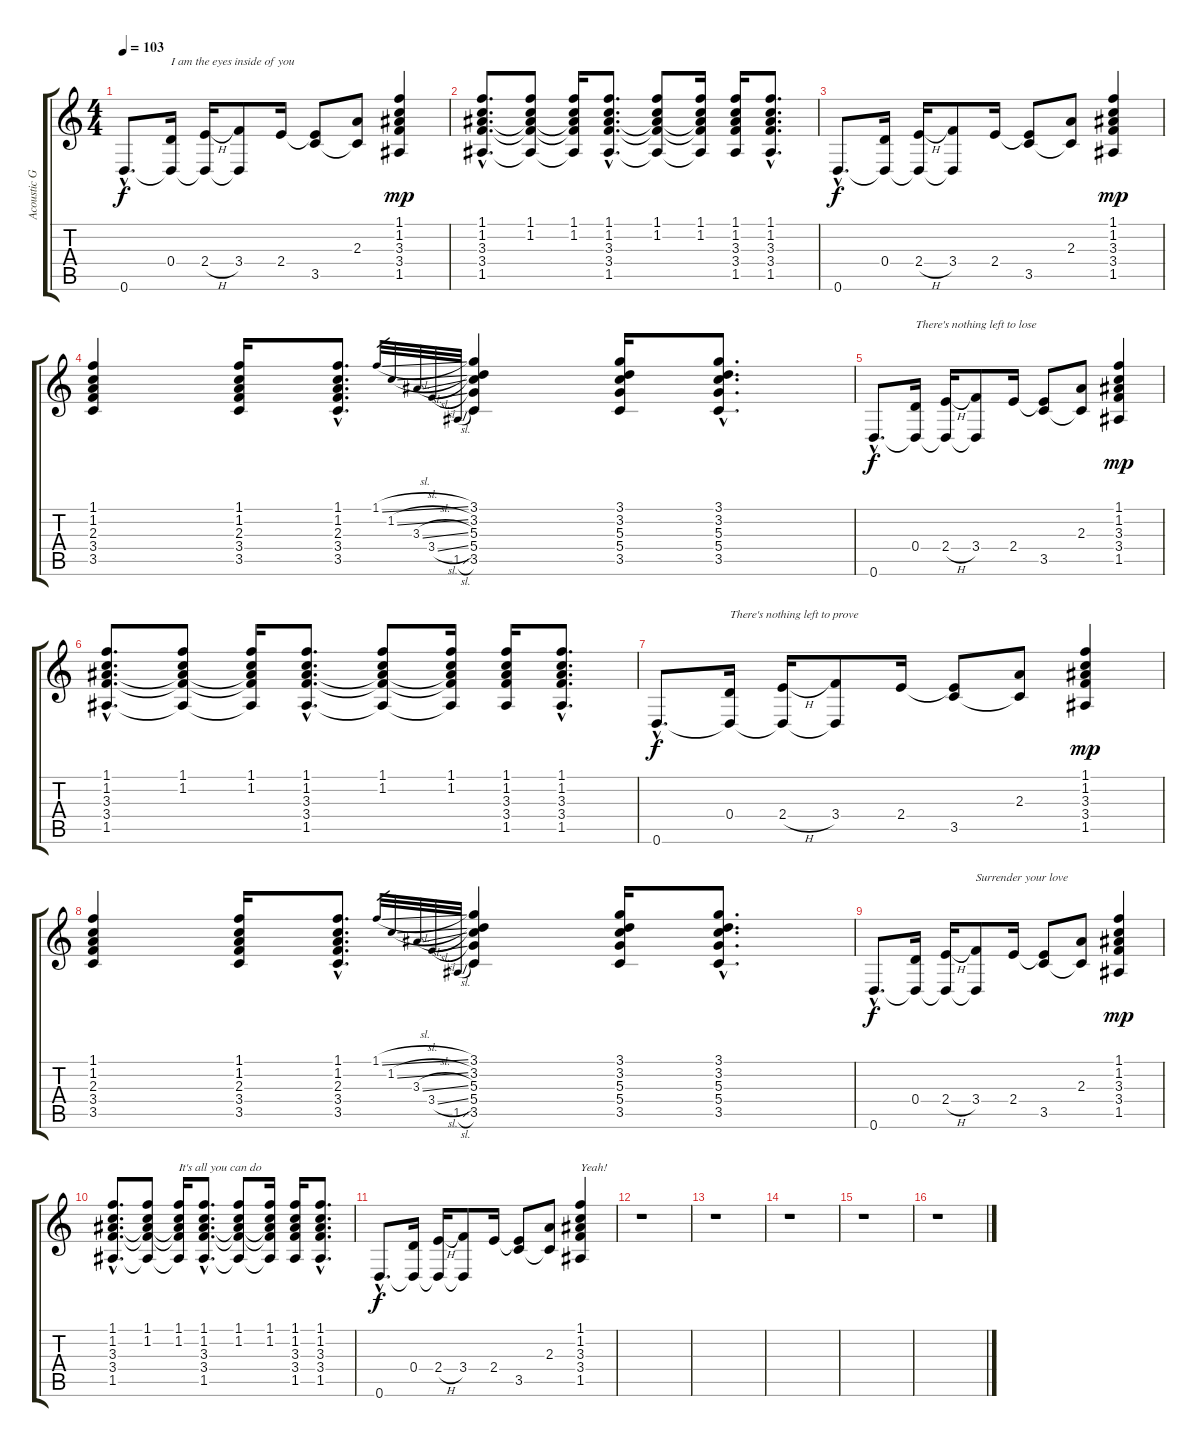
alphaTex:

\track ("Acoustic Guitar" "Acoustic G") {instrument acousticguitarsteel}
\staff {score tabs}
\tuning (E4 B3 G3 D3 A2 D2) {hide}
\ts (4 4)
\tempo 103
\clef g2
\ks c
0.6{hac}.8{d dy f} (0.4 0.6{t}).16{txt "I am the eyes inside of you"} (2.4{h} 0.6{t}).16 (3.4 0.6{t}).8 2.4.16 (2.4{t} 3.5).8 (2.3 3.5{t}).8 (1.1 1.2 3.3 3.4 1.5).4{dy mp} |
(1.1{hac} 1.2{hac} 3.3{hac} 3.4{hac} 1.5{hac}).8{d} (1.1 1.2 3.3{t} 3.4{t} 1.5{t}).8 (1.1 1.2 3.3{t} 3.4{t} 1.5{t}).16 (1.1{hac} 1.2{hac} 3.3{hac} 3.4{hac} 1.5{hac}).8{d} (1.1 1.2 3.3{t} 3.4{t} 1.5{t}).8 (1.1 1.2 3.3{t} 3.4{t} 1.5{t}).16 (1.1 1.2 3.3 3.4 1.5).16 (1.1{hac} 1.2{hac} 3.3{hac} 3.4{hac} 1.5{hac}).8{d} |
0.6{hac}.8{d dy f} (0.4 0.6{t}).16 (2.4{h} 0.6{t}).16 (3.4 0.6{t}).8 2.4.16 (2.4{t} 3.5).8 (2.3 3.5{t}).8 (1.1 1.2 3.3 3.4 1.5).4{dy mp} |
(1.1 1.2 2.3 3.4 3.5).4 (1.1 1.2 2.3 3.4 3.5).16 (1.1{hac} 1.2{hac} 2.3{hac} 3.4{hac} 3.5{hac}).8{d} 1.1{sl}.32{gr} 1.2{sl}.32{gr} 3.3{sl}.32{gr} 3.4{sl}.32{gr} 1.5{sl}.32{gr} (3.1 3.2 5.3 5.4 3.5).4 (3.1 3.2 5.3 5.4 3.5).16 (3.1{hac} 3.2{hac} 5.3{hac} 5.4{hac} 3.5{hac}).8{d} |
0.6{hac}.8{d dy f} (0.4 0.6{t}).16{txt "There's nothing left to lose"} (2.4{h} 0.6{t}).16 (3.4 0.6{t}).8 2.4.16 (2.4{t} 3.5).8 (2.3 3.5{t}).8 (1.1 1.2 3.3 3.4 1.5).4{dy mp} |
(1.1{hac} 1.2{hac} 3.3{hac} 3.4{hac} 1.5{hac}).8{d} (1.1 1.2 3.3{t} 3.4{t} 1.5{t}).8 (1.1 1.2 3.3{t} 3.4{t} 1.5{t}).16 (1.1{hac} 1.2{hac} 3.3{hac} 3.4{hac} 1.5{hac}).8{d} (1.1 1.2 3.3{t} 3.4{t} 1.5{t}).8 (1.1 1.2 3.3{t} 3.4{t} 1.5{t}).16 (1.1 1.2 3.3 3.4 1.5).16 (1.1{hac} 1.2{hac} 3.3{hac} 3.4{hac} 1.5{hac}).8{d} |
0.6{hac}.8{d dy f} (0.4 0.6{t}).16{txt "There's nothing left to prove"} (2.4{h} 0.6{t}).16 (3.4 0.6{t}).8 2.4.16 (2.4{t} 3.5).8 (2.3 3.5{t}).8 (1.1 1.2 3.3 3.4 1.5).4{dy mp} |
(1.1 1.2 2.3 3.4 3.5).4 (1.1 1.2 2.3 3.4 3.5).16 (1.1{hac} 1.2{hac} 2.3{hac} 3.4{hac} 3.5{hac}).8{d} 1.1{sl}.32{gr} 1.2{sl}.32{gr} 3.3{sl}.32{gr} 3.4{sl}.32{gr} 1.5{sl}.32{gr} (3.1 3.2 5.3 5.4 3.5).4 (3.1 3.2 5.3 5.4 3.5).16 (3.1{hac} 3.2{hac} 5.3{hac} 5.4{hac} 3.5{hac}).8{d} |
0.6{hac}.8{d dy f} (0.4 0.6{t}).16 (2.4{h} 0.6{t}).16 (3.4 0.6{t}).8{txt "Surrender your love"} 2.4.16 (2.4{t} 3.5).8 (2.3 3.5{t}).8 (1.1 1.2 3.3 3.4 1.5).4{dy mp} |
(1.1{hac} 1.2{hac} 3.3{hac} 3.4{hac} 1.5{hac}).8{d} (1.1 1.2 3.3{t} 3.4{t} 1.5{t}).8 (1.1 1.2 3.3{t} 3.4{t} 1.5{t}).16{txt "It's all you can do"} (1.1{hac} 1.2{hac} 3.3{hac} 3.4{hac} 1.5{hac}).8{d} (1.1 1.2 3.3{t} 3.4{t} 1.5{t}).8 (1.1 1.2 3.3{t} 3.4{t} 1.5{t}).16 (1.1 1.2 3.3 3.4 1.5).16 (1.1{hac} 1.2{hac} 3.3{hac} 3.4{hac} 1.5{hac}).8{d} |
0.6{hac}.8{d dy f} (0.4 0.6{t}).16 (2.4{h} 0.6{t}).16 (3.4 0.6{t}).8 2.4.16 (2.4{t} 3.5).8 (2.3 3.5{t}).8 (1.1 1.2 3.3 3.4 1.5).4{txt "Yeah!"} |
r.1 |
r.1 |
r.1 |
r.1 |
r.1
